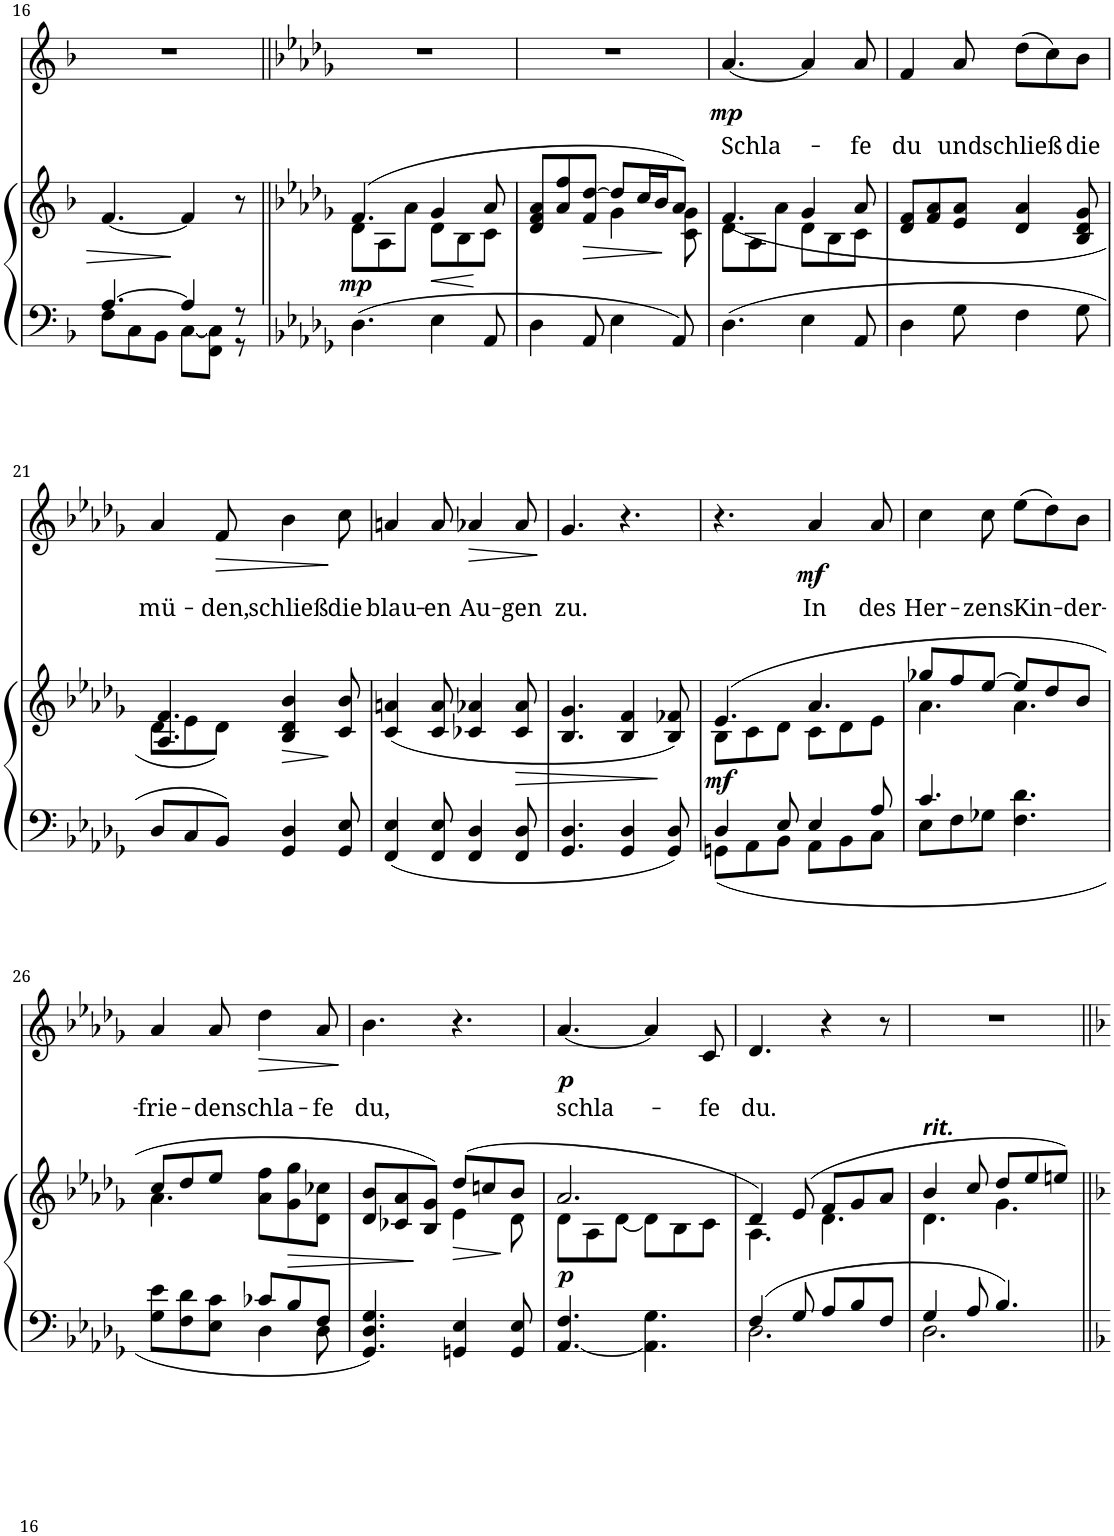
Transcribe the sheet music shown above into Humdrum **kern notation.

**kern	**kern	**dynam	**kern	**text	**dynam
*part2	*part2	*part2	*part1	*part1	*part1
*staff3	*staff2	*staff2/3	*staff1	*staff1	*staff1
!!LO:PB:g=z
*clefF4	*clefG2	*	*clefG2	*	*
*k[b-]	*k[b-]	*	*k[b-]	*	*
*F:	*F:	*	*F:	*	*
*M6/8	*M6/8	*	*M6/8	*	*
=16	=16	=16	=16	=16	=16
*^	*	*	*	*	*
[4.A/	8F\L	[4.f/	.	2.r	.	.
.	8C\	.	.	.	.	.
.	8BB-\J	.	.	.	.	.
4A/]	[8C\L	4f/]	.	.	.	.
.	8FF\ 8C\]J	.	.	.	.	.
8r	8r	8r	.	.	.	.
*v	*v	*	*	*	*	*
=17||	=17||	=17||	=17||	=17||	=17||
*k[b-e-a-d-g-]	*k[b-e-a-d-g-]	*	*k[b-e-a-d-g-]	*	*
*D-:	*D-:	*	*D-:	*	*
*^	*^	*	*	*	*
!	!	!	!	!LO:DY:b	!	!	!
*v	*v	*	*	*	*	*	*
4.D-\	(4.f/	8d-\L	mp	2.r	.	.
.	.	8A-\	.	.	.	.
.	.	8a-\J	.	.	.	.
!	!	!	!LO:HP:b	!	!	!
4E-\	4g-/	8d-\L	<	.	.	.
.	.	8B-\	.	.	.	.
8AA-/	8a-/	8c\J	.	.	.	.
=18	=18	=18	=18	=18	=18	=18
4D-\	8d-/ 8f/ 8a-/L	4.ryy	.	2.r	.	.
.	8a-/ 8ff/	.	.	.	.	.
!	!	!	!LO:HP:b	!	!	!
8AA-/	8f/ [8dd-/J	.	>	.	.	.
4E-\	8dd-/L]	4g-\	.	.	.	.
.	16cc/L	.	.	.	.	.
.	16b-/J	.	.	.	.	.
8AA-/	8a-/J)	8c\ 8g-\	[	.	.	.
=19	=19	=19	=19	=19	=19	=19
!	!	!	!	!	!LO:LY:b	!LO:DY:b
4.D-\	(4.f/	8d-\L	.	[4.a-/	Schla-	mp
.	.	8A-\	.	.	.	.
.	.	8a-\J	.	.	.	.
4E-\	4g-/	8d-\L	.	4a-/]	.	.
.	.	8B-\	.	.	.	.
!	!	!	!	!	!LO:LY:b	!
8AA-/	8a-/	8c\J	.	8a-/	-fe	.
=20	=20	=20	=20	=20	=20	=20
!	!	!	!	!	!LO:LY:b	!
*	*v	*v	*	*	*	*
4D-\	8d-/ 8f/L	.	4f/	du	.
.	8f/ 8a-/	.	.	.	.
!	!	!	!	!LO:LY:b	!
8G-\	8e-/ 8a-/J	.	8a-/	und	.
!	!	!	!	!LO:LY:b	!
4F\	4d-/ 4a-/	.	(8dd-\L	schließ-	.
.	.	.	8cc\)	.	.
!	!	!	!	!LO:LY:b	!
8G-\	8B-/ 8d-/ 8g-/	.	8b-\J	-die	.
!!LO:LB:g=z
=21	=21	=21	=21	=21	=21
*	*^	*	*	*	*
!	!	!	!	!	!LO:LY:b	!
8D-/L	4.A-/ 4.f/	8d-\L	.	4a-/	mü-	.
8C/	.	8e-\	.	.	.	.
!	!	!	!	!	!LO:LY:b	!LO:HP:b
8BB-/J	.	8d-\J)	.	8f/	-den,	>
!	!	!	!LO:HP:b	!	!LO:LY:b	!
4GG-/ 4D-/	4B-/ 4d-/ 4b-/	4.ryy	>	4b-\	schließ	.
!	!	!	!	!	!LO:LY:b	!
8GG-/ 8E-/	8c/ 8b-/	.	]	8cc\	die	]
*	*v	*v	*	*	*	*
=22	=22	=22	=22	=22	=22
!	!	!	!	!LO:LY:b	!
4FF/ 4E-/	(4c/ 4an/	.	4an/	blau-	.
!	!	!	!	!LO:LY:b	!
8FF/ 8E-/	8c/ 8a/	.	8a/	-en	.
!	!	!	!	!LO:LY:b	!LO:HP:b
4FF/ 4D-/	4c-X/ 4a-X/	.	4a-X/	Au-	>
!	!	!LO:HP:b	!	!LO:LY:b	!
8FF/ 8D-/	8c-/ 8a-/	>	8a-/	-gen	.
.	.	.	.	.	]
=23	=23	=23	=23	=23	=23
!	!	!	!	!LO:LY:b	!
4.GG-/ 4.D-/	4.B-/ 4.g-/	.	4.g-/	zu.	.
4GG-/ 4D-/	4B-/ 4f/	.	4.r	.	.
8GG-/ 8D-/	8B-/ 8f-X/)	]	.	.	.
=24	=24	=24	=24	=24	=24
*^	*^	*	*	*	*
!	!	!	!	!LO:DY:b	!	!	!
4D-/	8GGn\L	(4.e-/	8B-\L	mf	4.r	.	.
.	8AA-\	.	8c\	.	.	.	.
8E-/	8BB-\J	.	8d-\J	.	.	.	.
!	!	!	!	!	!	!LO:LY:b	!LO:DY:b
4E-/	8AA-\L	4.a-/	8c\L	.	4a-/	In	mf
.	8BB-\	.	8d-\	.	.	.	.
!	!	!	!	!	!	!LO:LY:b	!
8A-/	8C\J	.	8e-\J	.	8a-/	des	.
=25	=25	=25	=25	=25	=25	=25	=25
!	!	!	!	!	!	!LO:LY:b	!
4.c/	8E-\L	8gg-X/L	4.a-\	.	4cc\	Her-	.
.	8F\	8ff/	.	.	.	.	.
!	!	!	!	!	!	!LO:LY:b	!
.	8G-X\J	[8ee-/J	.	.	8cc\	-zens	.
!	!	!	!	!	!	!LO:LY:b	!
4.F\ 4.d-\	4.ryy	8ee-/L]	4.a-\	.	(8ee-\L	Kin-	.
.	.	8dd-/	.	.	8dd-\)	.	.
!	!	!	!	!	!	!LO:LY:b	!
.	.	8b-/J	.	.	8b-\J	-der-	.
!!LO:LB:g=z
=26	=26	=26	=26	=26	=26	=26	=26
!	!	!	!	!	!	!LO:LY:b	!
8G-\ 8e-\L	4.ryy	8cc/L	4.a-\	.	4a-/	-frie-	.
8F\ 8d-\	.	8dd-/	.	.	.	.	.
!	!	!	!	!	!	!LO:LY:b	!
8E-\ 8c\J	.	8ee-/J	.	.	8a-/	-den	.
!	!	!	!	!	!	!LO:LY:b	!LO:HP:b
8c-X/L	4D-\	8a-\ 8ff\L	4.ryy	.	4dd-\	schla-	>
!	!	!	!	!LO:HP:b	!	!	!
8B-/	.	8g-\ 8gg-\	.	>	.	.	.
!	!	!	!	!	!	!LO:LY:b	!
8F/J	8D-\	8d-\ 8cc-X\J	.	.	8a-/	-fe	.
*v	*v	*	*	*	*	*	*
*	*v	*v	*	*	*	*
.	.	.	.	.	]
=27	=27	=27	=27	=27	=27
*	*^	*	*	*	*
!	!	!	!	!	!LO:LY:b	!
4.GG-/ 4.D-/ 4.G-/	8d-/ 8b-/L	4.ryy	.	4.b-\	du,	.
.	8c-X/ 8a-/	.	.	.	.	.
.	8B-/ 8g-/J)	.	]	.	.	.
4GGn/ 4E-/	(8dd-/L	4e-\	.	4.r	.	.
.	8ccn/	.	.	.	.	.
8GG/ 8E-/	8b-/J	8d-\	]	.	.	.
=28	=28	=28	=28	=28	=28	=28
!	!	!	!LO:DY:b	!	!LO:LY:b	!LO:DY:b
[4.AA-/ 4.F/	2.a-/	8d-\L	p	[4.a-/	schla-	p
.	.	8A-\	.	.	.	.
.	.	[8d-\J	.	.	.	.
4.AA-\] 4.G-\	.	8d-\L]	.	4a-/]	.	.
.	.	8B-\	.	.	.	.
!	!	!	!	!	!LO:LY:b	!
.	.	8c\J	.	8c/	-fe	.
=29	=29	=29	=29	=29	=29	=29
*^	*	*	*	*	*	*
!	!	!	!	!	!	!LO:LY:b	!
4F/	2.D-\	4d-/)	4.A-\	.	4.d-/	du.	.
8G-/	.	(8e-/	.	.	.	.	.
8A-/L	.	8f/L	4.d-\	.	4r	.	.
8B-/	.	8g-/	.	.	.	.	.
8F/J	.	8a-/J	.	.	8r	.	.
=30	=30	=30	=30	=30	=30	=30	=30
!	!	!LO:TX:a:Bi:t=rit.	!	!	!	!	!
4G-/	2.D-\	4b-/	4.d-\	.	2.r	.	.
8A-/	.	8cc/	.	.	.	.	.
4.B-/	.	8dd-/L	4.g-\	.	.	.	.
.	.	8ee-/	.	.	.	.	.
.	.	8een/J)	.	.	.	.	.
*v	*v	*	*	*	*	*	*
*	*v	*v	*	*	*	*
=||	=||	=||	=||	=||	=||
*-	*-	*-	*-	*-	*-
